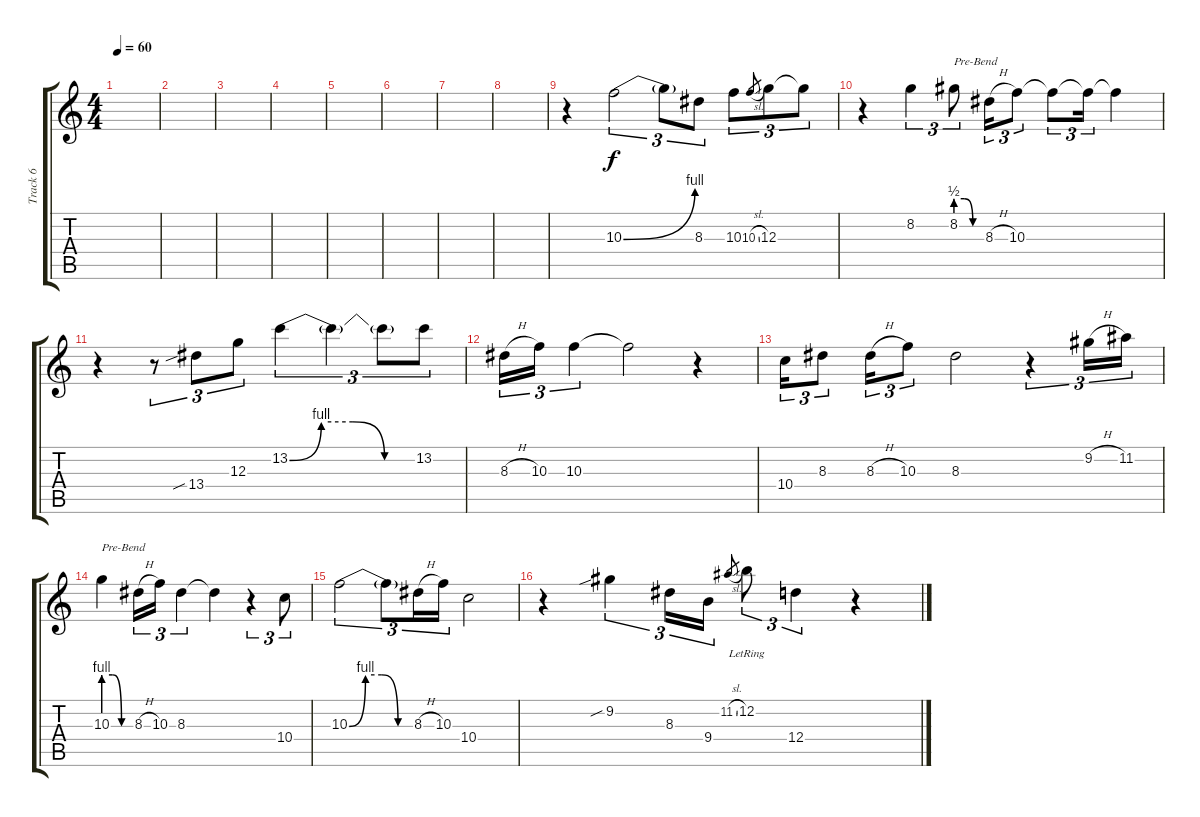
\track ("Track 6" "Track 6") {instrument electricguitarclean}
\staff {score tabs}
\tuning (E4 B3 G3 D3 A2 E2) {hide}
\ts (4 4)
\tempo 60
\clef g2
\ks c
|
|
|
|
|
|
|
|
r.4 10.3{be (bend 0 0 60 4)}.2{tu (3 2)} 10.3{t}.8{tu (3 2)} 8.3.8{tu (3 2)} 10.3.8{tu (3 2)} 10.3{sl}.8{gr} 12.3.8{tu (3 2)} 12.3{t}.8{tu (3 2)} |
r.4 8.2.4{tu (3 2)} 8.2{be (custom 0 2 20 2 40 0 60 0)}.8{tu (3 2) txt "Pre-Bend"} 8.3{h}.16{tu (3 2)} 10.3.8{tu (3 2)} 10.3{t}.8{tu (3 2)} 10.3{t}.16{tu (3 2)} 10.3{t}.4 |
r.4 r.8{tu (3 2)} 13.4{sib}.8{tu (3 2)} 12.3.8{tu (3 2)} 13.2{be (custom 0 0 15 4 30 4 45 0 60 0)}.4{tu (3 2)} 13.2{t}.4{tu (3 2)} 13.2{t}.8{tu (3 2)} 13.2.8{tu (3 2)} |
8.3{h}.16{tu (3 2)} 10.3.16{tu (3 2)} 10.3.4{tu (3 2)} 10.3{t}.2 r.4 |
10.4.16{tu (3 2)} 8.3.8{tu (3 2)} 8.3{h}.16{tu (3 2)} 10.3.8{tu (3 2)} 8.3.2 r.4{tu (3 2)} 9.2{h}.16{tu (3 2)} 11.2.16{tu (3 2)} |
10.3{be (custom 0 4 20 4 40 0 60 0)}.4{txt "Pre-Bend"} 8.3{h}.16{tu (3 2)} 10.3.16{tu (3 2)} 8.3.4{tu (3 2)} 8.3{t}.4 r.4{tu (3 2)} 10.4.8{tu (3 2)} |
10.3{be (custom 0 0 15 4 30 4 45 0 60 0)}.2{tu (3 2)} 10.3{t}.8{tu (3 2)} 8.3{h}.16{tu (3 2)} 10.3.16{tu (3 2)} 10.4.2 |
r.4 9.2{sib}.4{tu (3 2)} 8.3.16{tu (3 2)} 9.4.16{tu (3 2)} 11.2{sl}.8{gr} 12.2{lr}.8{tu (3 2)} 12.4.4{tu (3 2)} r.4
